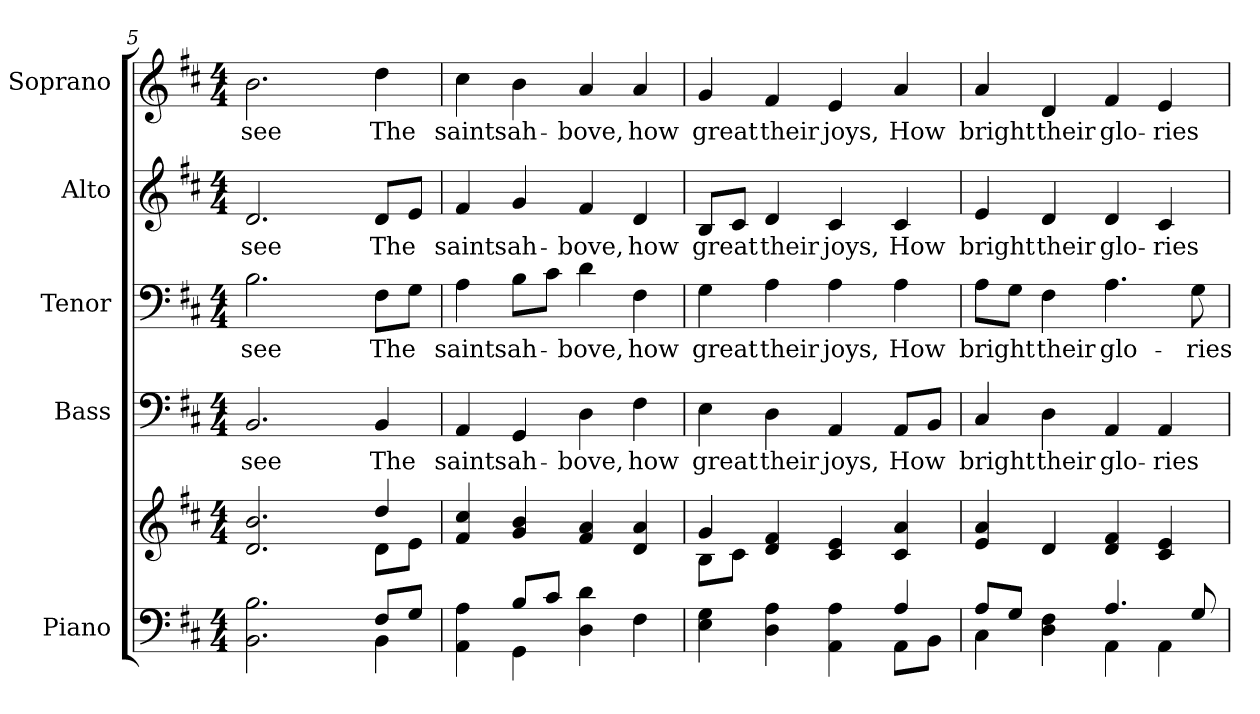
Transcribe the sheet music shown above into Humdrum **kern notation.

**kern	**kern	**kern	**text	**kern	**text	**kern	**text	**kern	**text
*part5	*part5	*part4	*part4	*part3	*part3	*part2	*part2	*part1	*part1
*staff6	*staff5	*staff4	*staff4	*staff3	*staff3	*staff2	*staff2	*staff1	*staff1
*I"Piano	*	*I"Bass	*	*I"Tenor	*	*I"Alto	*	*I"Soprano	*
*I'Pno.	*	*I'B.	*	*I'T.	*	*I'A.	*	*I'S.	*
*clefF4	*clefG2	*clefF4	*	*clefF4	*	*clefG2	*	*clefG2	*
*k[f#c#]	*k[f#c#]	*k[f#c#]	*	*k[f#c#]	*	*k[f#c#]	*	*k[f#c#]	*
*D:	*D:	*D:	*	*D:	*	*D:	*	*D:	*
*M4/4	*M4/4	*M4/4	*	*M4/4	*	*M4/4	*	*M4/4	*
=5	=5	=5	=5	=5	=5	=5	=5	=5	=5
*^	*^	*	*	*	*	*	*	*	*
!	!	!	!	!	!LO:LY:b:color=#000000	!	!	!	!	!	!
!	!	!	!	!	!	!	!LO:LY:b:color=#000000	!	!	!	!
!	!	!	!	!	!	!	!	!	!LO:LY:b:color=#000000	!	!
!	!	!	!	!	!	!	!	!	!	!	!LO:LY:b:color=#000000
2.BBi\ 2.Bi	2ryy	2.di/ 2.bi	2ryy	2.BBi/	see	2.Bi\	see	2.di/	see	2.bi\	see
.	4ryy	.	4ryy	.	.	.	.	.	.	.	.
!	!	!	!	!	!LO:LY:b:color=#000000	!	!	!	!	!	!
!	!	!	!	!	!	!	!LO:LY:b:color=#000000	!	!	!	!
!	!	!	!	!	!	!	!	!	!LO:LY:b:color=#000000	!	!
!	!	!	!	!	!	!	!	!	!	!	!LO:LY:b:color=#000000
8F#i/L	4BBi\	4ddi/	8di\L	4BBi/	The	8F#i\L	The	8di/L	The	4ddi\	The
8Gi/J	.	.	8ei\J	.	.	8Gi\J	.	8ei/J	.	.	.
*	*	*v	*v	*	*	*	*	*	*	*	*
!!LO:PB:g=z
=6	=6	=6	=6	=6	=6	=6	=6	=6	=6	=6
*	*	*^	*	*	*	*	*	*	*	*
!	!	!	!	!	!LO:LY:b:color=#000000	!	!	!	!	!	!
*	*	*v	*v	*	*	*	*	*	*	*	*
*	*	*^	*	*	*	*	*	*	*	*
!	!	!	!	!	!	!	!LO:LY:b:color=#000000	!	!	!	!
*	*	*v	*v	*	*	*	*	*	*	*	*
*	*	*^	*	*	*	*	*	*	*	*
!	!	!	!	!	!	!	!	!	!LO:LY:b:color=#000000	!	!
*	*	*v	*v	*	*	*	*	*	*	*	*
*	*	*^	*	*	*	*	*	*	*	*
!	!	!	!	!	!	!	!	!	!	!	!LO:LY:b:color=#000000
*	*	*v	*v	*	*	*	*	*	*	*	*
4AAi\ 4Ai	4ryy	4f#i/ 4cc#i	4AAi/	saints	4Ai\	saints	4f#i/	saints	4cc#i\	saints
!	!	!	!	!LO:LY:b:color=#000000	!	!	!	!	!	!
!	!	!	!	!	!	!LO:LY:b:color=#000000	!	!	!	!
!	!	!	!	!	!	!	!	!LO:LY:b:color=#000000	!	!
!	!	!	!	!	!	!	!	!	!	!LO:LY:b:color=#000000
8Bi/L	4GGi\	4gi/ 4bi	4GGi/	ah-	8Bi\L	ah-	4gi/	ah-	4bi\	ah-
8c#i/J	.	.	.	.	8c#i\J	.	.	.	.	.
!	!	!	!	!LO:LY:b:color=#000000	!	!	!	!	!	!
!	!	!	!	!	!	!LO:LY:b:color=#000000	!	!	!	!
!	!	!	!	!	!	!	!	!LO:LY:b:color=#000000	!	!
!	!	!	!	!	!	!	!	!	!	!LO:LY:b:color=#000000
4Di\ 4di	2ryy	4f#i/ 4ai	4Di\	-bove,	4di\	-bove,	4f#i/	-bove,	4ai/	-bove,
!	!	!	!	!LO:LY:b:color=#000000	!	!	!	!	!	!
!	!	!	!	!	!	!LO:LY:b:color=#000000	!	!	!	!
!	!	!	!	!	!	!	!	!LO:LY:b:color=#000000	!	!
!	!	!	!	!	!	!	!	!	!	!LO:LY:b:color=#000000
4F#i\	.	4di/ 4ai	4F#i\	how	4F#i\	how	4di/	how	4ai/	how
=7	=7	=7	=7	=7	=7	=7	=7	=7	=7	=7
*	*	*^	*	*	*	*	*	*	*	*
!	!	!	!	!	!LO:LY:b:color=#000000	!	!	!	!	!	!
!	!	!	!	!	!	!	!LO:LY:b:color=#000000	!	!	!	!
!	!	!	!	!	!	!	!	!	!LO:LY:b:color=#000000	!	!
!	!	!	!	!	!	!	!	!	!	!	!LO:LY:b:color=#000000
4Ei\ 4Gi	2ryy	4gi/	8Bi\L	4Ei\	great	4Gi\	great	8Bi/L	great	4gi/	great
.	.	.	8c#i\J	.	.	.	.	8c#i/J	.	.	.
!	!	!	!	!	!LO:LY:b:color=#000000	!	!	!	!	!	!
!	!	!	!	!	!	!	!LO:LY:b:color=#000000	!	!	!	!
!	!	!	!	!	!	!	!	!	!LO:LY:b:color=#000000	!	!
!	!	!	!	!	!	!	!	!	!	!	!LO:LY:b:color=#000000
4Di\ 4Ai	.	4di/ 4f#i	4ryy	4Di\	their	4Ai\	their	4di/	their	4f#i/	their
!	!	!	!	!	!LO:LY:b:color=#000000	!	!	!	!	!	!
!	!	!	!	!	!	!	!LO:LY:b:color=#000000	!	!	!	!
!	!	!	!	!	!	!	!	!	!LO:LY:b:color=#000000	!	!
!	!	!	!	!	!	!	!	!	!	!	!LO:LY:b:color=#000000
4AAi\ 4Ai	4ryy	4c#i/ 4ei	2ryy	4AAi/	joys,	4Ai\	joys,	4c#i/	joys,	4ei/	joys,
!	!	!	!	!	!LO:LY:b:color=#000000	!	!	!	!	!	!
!	!	!	!	!	!	!	!LO:LY:b:color=#000000	!	!	!	!
!	!	!	!	!	!	!	!	!	!LO:LY:b:color=#000000	!	!
!	!	!	!	!	!	!	!	!	!	!	!LO:LY:b:color=#000000
4Ai/	8AAi\L	4c#i/ 4ai	.	8AAi/L	How	4Ai\	How	4c#i/	How	4ai/	How
.	8BBi\J	.	.	8BBi/J	.	.	.	.	.	.	.
*	*	*v	*v	*	*	*	*	*	*	*	*
!!LO:PB:g=z
=8	=8	=8	=8	=8	=8	=8	=8	=8	=8	=8
!	!	!	!	!LO:LY:b:color=#000000	!	!	!	!	!	!
!	!	!	!	!	!	!LO:LY:b:color=#000000	!	!	!	!
!	!	!	!	!	!	!	!	!LO:LY:b:color=#000000	!	!
!	!	!	!	!	!	!	!	!	!	!LO:LY:b:color=#000000
8Ai/L	4C#i\	4ei/ 4ai	4C#i/	bright	8Ai\L	bright	4ei/	bright	4ai/	bright
8Gi/J	.	.	.	.	8Gi\J	.	.	.	.	.
!	!	!	!	!LO:LY:b:color=#000000	!	!	!	!	!	!
!	!	!	!	!	!	!LO:LY:b:color=#000000	!	!	!	!
!	!	!	!	!	!	!	!	!LO:LY:b:color=#000000	!	!
!	!	!	!	!	!	!	!	!	!	!LO:LY:b:color=#000000
4Di\ 4F#i	4ryy	4di/	4Di\	their	4F#i\	their	4di/	their	4di/	their
!	!	!	!	!LO:LY:b:color=#000000	!	!	!	!	!	!
!	!	!	!	!	!	!LO:LY:b:color=#000000	!	!	!	!
!	!	!	!	!	!	!	!	!LO:LY:b:color=#000000	!	!
!	!	!	!	!	!	!	!	!	!	!LO:LY:b:color=#000000
4.Ai/	4AAi\	4di/ 4f#i	4AAi/	glo-	4.Ai\	glo-	4di/	glo-	4f#i/	glo-
!	!	!	!	!LO:LY:b:color=#000000	!	!	!	!	!	!
!	!	!	!	!	!	!	!	!LO:LY:b:color=#000000	!	!
!	!	!	!	!	!	!	!	!	!	!LO:LY:b:color=#000000
.	4AAi\	4c#i/ 4ei	4AAi/	-ries	.	.	4c#i/	-ries	4ei/	-ries
!	!	!	!	!	!	!LO:LY:b:color=#000000	!	!	!	!
8Gi/	.	.	.	.	8Gi\	-ries	.	.	.	.
*v	*v	*	*	*	*	*	*	*	*	*
=	=	=	=	=	=	=	=	=	=
*-	*-	*-	*-	*-	*-	*-	*-	*-	*-
